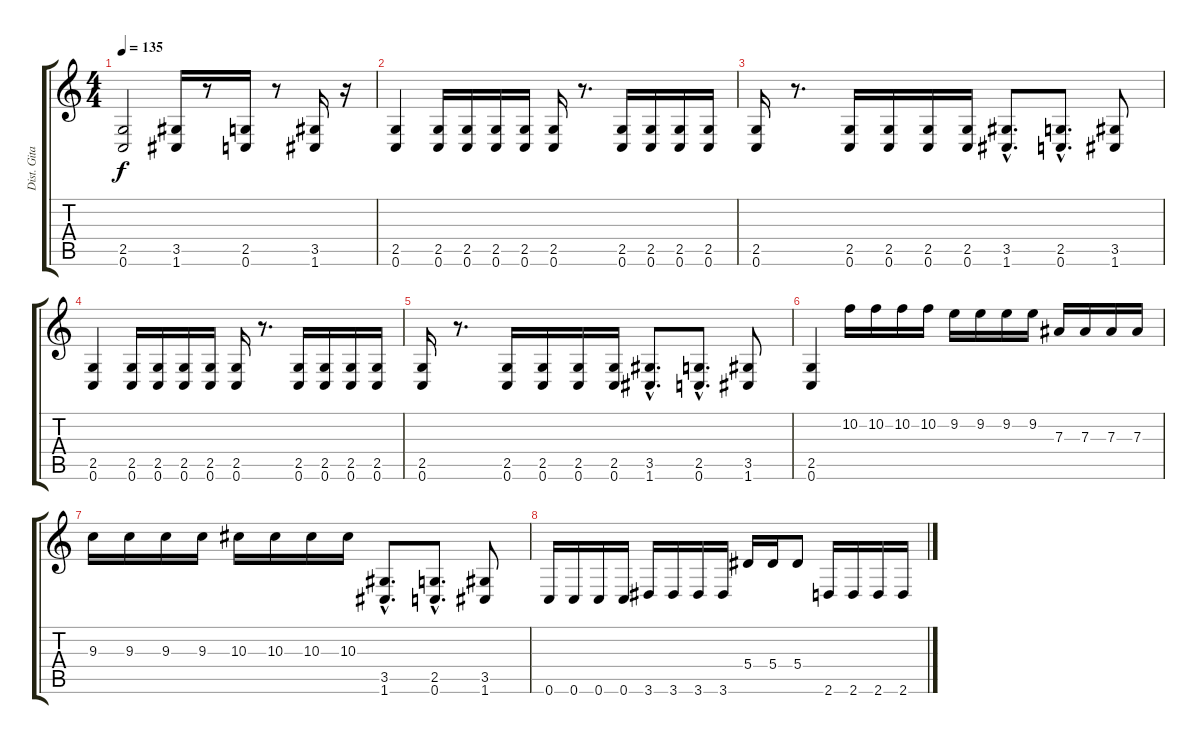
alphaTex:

\track ("Dist. Gitar 2" "Dist. Gita") {instrument distortionguitar}
\staff {score tabs}
\tuning (C4 G3 Eb3 Bb2 F2 C2) {hide}
\ts (4 4)
\tempo 135
\clef g2
\ks c
(2.5{t} 0.6{t}).2{dy f} (3.5 1.6).16 r.8 (2.5 0.6).16 r.8 (3.5 1.6).16 r.16 |
(2.5 0.6).4 (2.5 0.6).16 (2.5 0.6).16 (2.5 0.6).16 (2.5 0.6).16 (2.5 0.6).16 r.8{d} (2.5 0.6).16 (2.5 0.6).16 (2.5 0.6).16 (2.5 0.6).16 |
(2.5 0.6).16 r.8{d} (2.5 0.6).16 (2.5 0.6).16 (2.5 0.6).16 (2.5 0.6).16 (3.5{hac} 1.6{hac}).8{d} (2.5{hac} 0.6{hac}).8{d} (3.5 1.6).8 |
(2.5 0.6).4 (2.5 0.6).16 (2.5 0.6).16 (2.5 0.6).16 (2.5 0.6).16 (2.5 0.6).16 r.8{d} (2.5 0.6).16 (2.5 0.6).16 (2.5 0.6).16 (2.5 0.6).16 |
(2.5 0.6).16 r.8{d} (2.5 0.6).16 (2.5 0.6).16 (2.5 0.6).16 (2.5 0.6).16 (3.5{hac} 1.6{hac}).8{d} (2.5{hac} 0.6{hac}).8{d} (3.5 1.6).8 |
(2.5 0.6).4 10.2.16 10.2.16 10.2.16 10.2.16 9.2.16 9.2.16 9.2.16 9.2.16 7.3.16 7.3.16 7.3.16 7.3.16 |
9.3.16 9.3.16 9.3.16 9.3.16 10.3.16 10.3.16 10.3.16 10.3.16 (3.5{hac} 1.6{hac}).8{d} (2.5{hac} 0.6{hac}).8{d} (3.5 1.6).8 |
0.6.16 0.6.16 0.6.16 0.6.16 3.6.16 3.6.16 3.6.16 3.6.16 5.4.16 5.4.16 5.4.8 2.6.16 2.6.16 2.6.16 2.6.16
